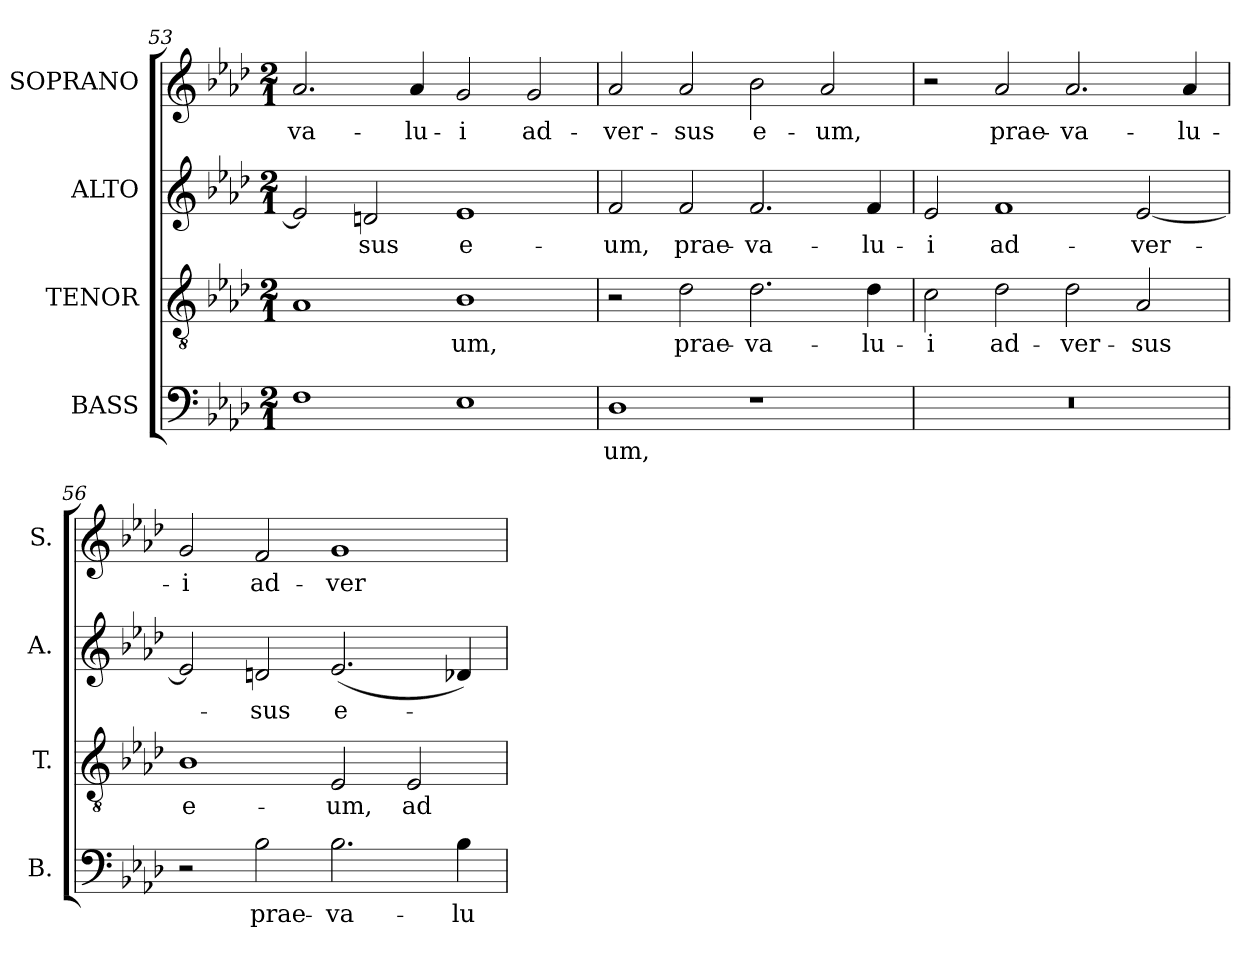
**kern	**text	**kern	**text	**kern	**text	**kern	**text
*part4	*part4	*part3	*part3	*part2	*part2	*part1	*part1
*staff4	*staff4	*staff3	*staff3	*staff2	*staff2	*staff1	*staff1
*I"BASS	*	*I"TENOR	*	*I"ALTO	*	*I"SOPRANO	*
*I'B.	*	*I'T.	*	*I'A.	*	*I'S.	*
!!LO:PB:g=z
*clefF4	*	*clefGv2	*	*clefG2	*	*clefG2	*
*	*	*ITrd7c12	*	*	*	*	*
*k[b-e-a-d-]	*	*k[b-e-a-d-]	*	*k[b-e-a-d-]	*	*k[b-e-a-d-]	*
*A-:	*	*A-:	*	*A-:	*	*A-:	*
*M2/1	*	*M2/1	*	*M2/1	*	*M2/1	*
=53	=53	=53	=53	=53	=53	=53	=53
!	!	!	!	!	!	!	!LO:LY:b:color=#000000
1Fi	.	1AA-i	.	2e-i/]	.	2.a-i/	-va-
!	!	!	!	!	!LO:LY:b:color=#000000	!	!
.	.	.	.	2dni/	-sus	.	.
!	!	!	!	!	!	!	!LO:LY:b:color=#000000
.	.	.	.	.	.	4a-i/	-lu-
!	!	!	!LO:LY:b:color=#000000	!	!	!	!
!	!	!	!	!	!LO:LY:b:color=#000000	!	!
!	!	!	!	!	!	!	!LO:LY:b:color=#000000
1E-i	.	1BB-i	-um,	1e-i	e-	2gi/	-i
!	!	!	!	!	!	!	!LO:LY:b:color=#000000
.	.	.	.	.	.	2gi/	ad-
=54	=54	=54	=54	=54	=54	=54	=54
!	!LO:LY:b:color=#000000	!	!	!	!	!	!
!	!	!	!	!	!LO:LY:b:color=#000000	!	!
!	!	!	!	!	!	!	!LO:LY:b:color=#000000
1D-i	-um,	2r	.	2fi/	-um,	2a-i/	-ver-
!	!	!	!LO:LY:b:color=#000000	!	!	!	!
!	!	!	!	!	!LO:LY:b:color=#000000	!	!
!	!	!	!	!	!	!	!LO:LY:b:color=#000000
.	.	2D-i\	prae-	2fi/	prae-	2a-i/	-sus
!	!	!	!LO:LY:b:color=#000000	!	!	!	!
!	!	!	!	!	!LO:LY:b:color=#000000	!	!
!	!	!	!	!	!	!	!LO:LY:b:color=#000000
1r	.	2.D-i\	-va-	2.fi/	-va-	2b-i\	e-
!	!	!	!	!	!	!	!LO:LY:b:color=#000000
.	.	.	.	.	.	2a-i/	-um,
!	!	!	!LO:LY:b:color=#000000	!	!	!	!
!	!	!	!	!	!LO:LY:b:color=#000000	!	!
.	.	4D-i\	-lu-	4fi/	-lu-	.	.
=55	=55	=55	=55	=55	=55	=55	=55
!LO:N:vis=1	!	!	!	!	!	!	!
!	!	!	!LO:LY:b:color=#000000	!	!	!	!
!	!	!	!	!	!LO:LY:b:color=#000000	!	!
0r	.	2Ci\	-i	2e-i/	-i	2r	.
!	!	!	!LO:LY:b:color=#000000	!	!	!	!
!	!	!	!	!	!LO:LY:b:color=#000000	!	!
!	!	!	!	!	!	!	!LO:LY:b:color=#000000
.	.	2D-i\	ad-	1fi	ad-	2a-i/	prae-
!	!	!	!LO:LY:b:color=#000000	!	!	!	!
!	!	!	!	!	!	!	!LO:LY:b:color=#000000
.	.	2D-i\	-ver-	.	.	2.a-i/	-va-
!	!	!	!LO:LY:b:color=#000000	!	!	!	!
!	!	!	!	!	!LO:LY:b:color=#000000	!	!
.	.	2AA-i/	-sus	[2e-i/	-ver-	.	.
!	!	!	!	!	!	!	!LO:LY:b:color=#000000
.	.	.	.	.	.	4a-i/	-lu-
=56	=56	=56	=56	=56	=56	=56	=56
!	!	!	!LO:LY:b:color=#000000	!	!	!	!
!	!	!	!	!	!	!	!LO:LY:b:color=#000000
2r	.	1BB-i	e-	2e-i/]	.	2gi/	-i
!	!LO:LY:b:color=#000000	!	!	!	!	!	!
!	!	!	!	!	!LO:LY:b:color=#000000	!	!
!	!	!	!	!	!	!	!LO:LY:b:color=#000000
2B-i\	prae-	.	.	2dni/	-sus	2fi/	ad-
!	!LO:LY:b:color=#000000	!	!	!	!	!	!
!	!	!	!LO:LY:b:color=#000000	!	!	!	!
!	!	!	!	!	!LO:LY:b:color=#000000	!	!
!	!	!	!	!	!	!	!LO:LY:b:color=#000000
2.B-i\	-va-	2EE-i/	-um,	(2.e-i/	e-	1gi	-ver-
!	!	!	!LO:LY:b:color=#000000	!	!	!	!
.	.	2EE-i/	ad-	.	.	.	.
!	!LO:LY:b:color=#000000	!	!	!	!	!	!
4B-i\	-lu-	.	.	4d-Xi/)	.	.	.
=	=	=	=	=	=	=	=
*-	*-	*-	*-	*-	*-	*-	*-
